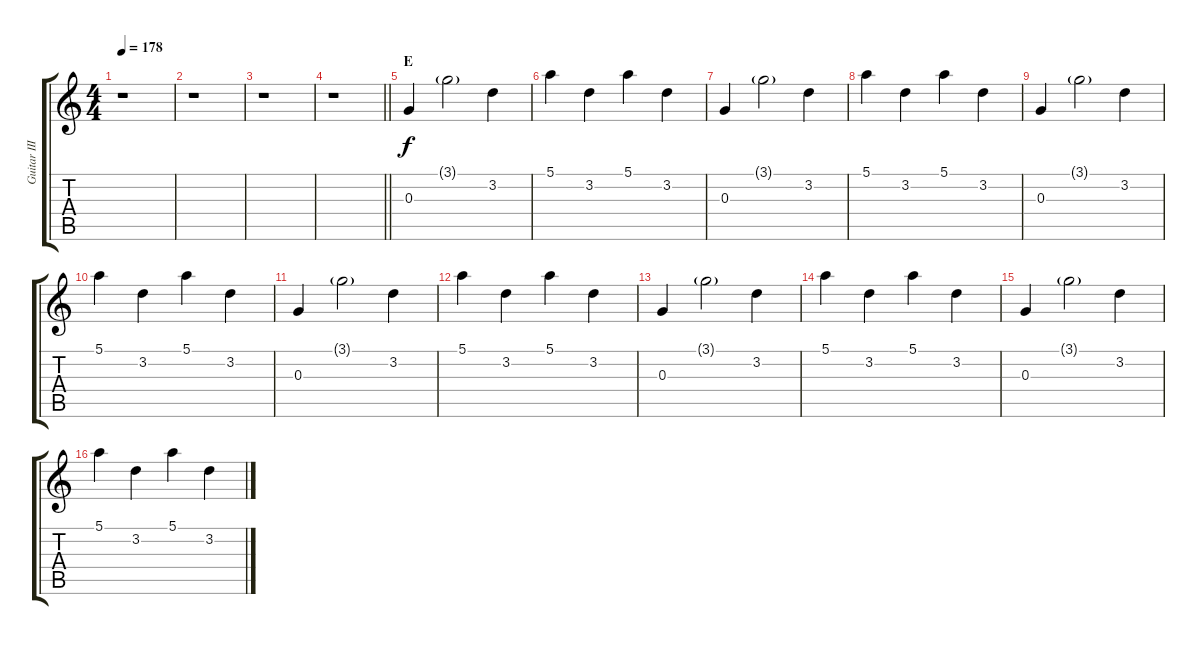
\track ("Guitar III" "Guitar III") {instrument electricguitarjazz}
\staff {score tabs}
\tuning (E4 B3 G3 D3 A2 E2) {hide}
\ts (4 4)
\tempo 178
\clef g2
\ks c
r.1{dy f} |
r.1 |
r.1 |
\barLineRight lightlight
r.1 |
\section ("" "E")
0.3.4 3.1{g}.2 3.2.4 |
5.1.4 3.2.4 5.1.4 3.2.4 |
0.3.4 3.1{g}.2 3.2.4 |
5.1.4 3.2.4 5.1.4 3.2.4 |
0.3.4 3.1{g}.2 3.2.4 |
5.1.4 3.2.4 5.1.4 3.2.4 |
0.3.4 3.1{g}.2 3.2.4 |
5.1.4 3.2.4 5.1.4 3.2.4 |
0.3.4 3.1{g}.2 3.2.4 |
5.1.4 3.2.4 5.1.4 3.2.4 |
0.3.4 3.1{g}.2 3.2.4 |
5.1.4 3.2.4 5.1.4 3.2.4
